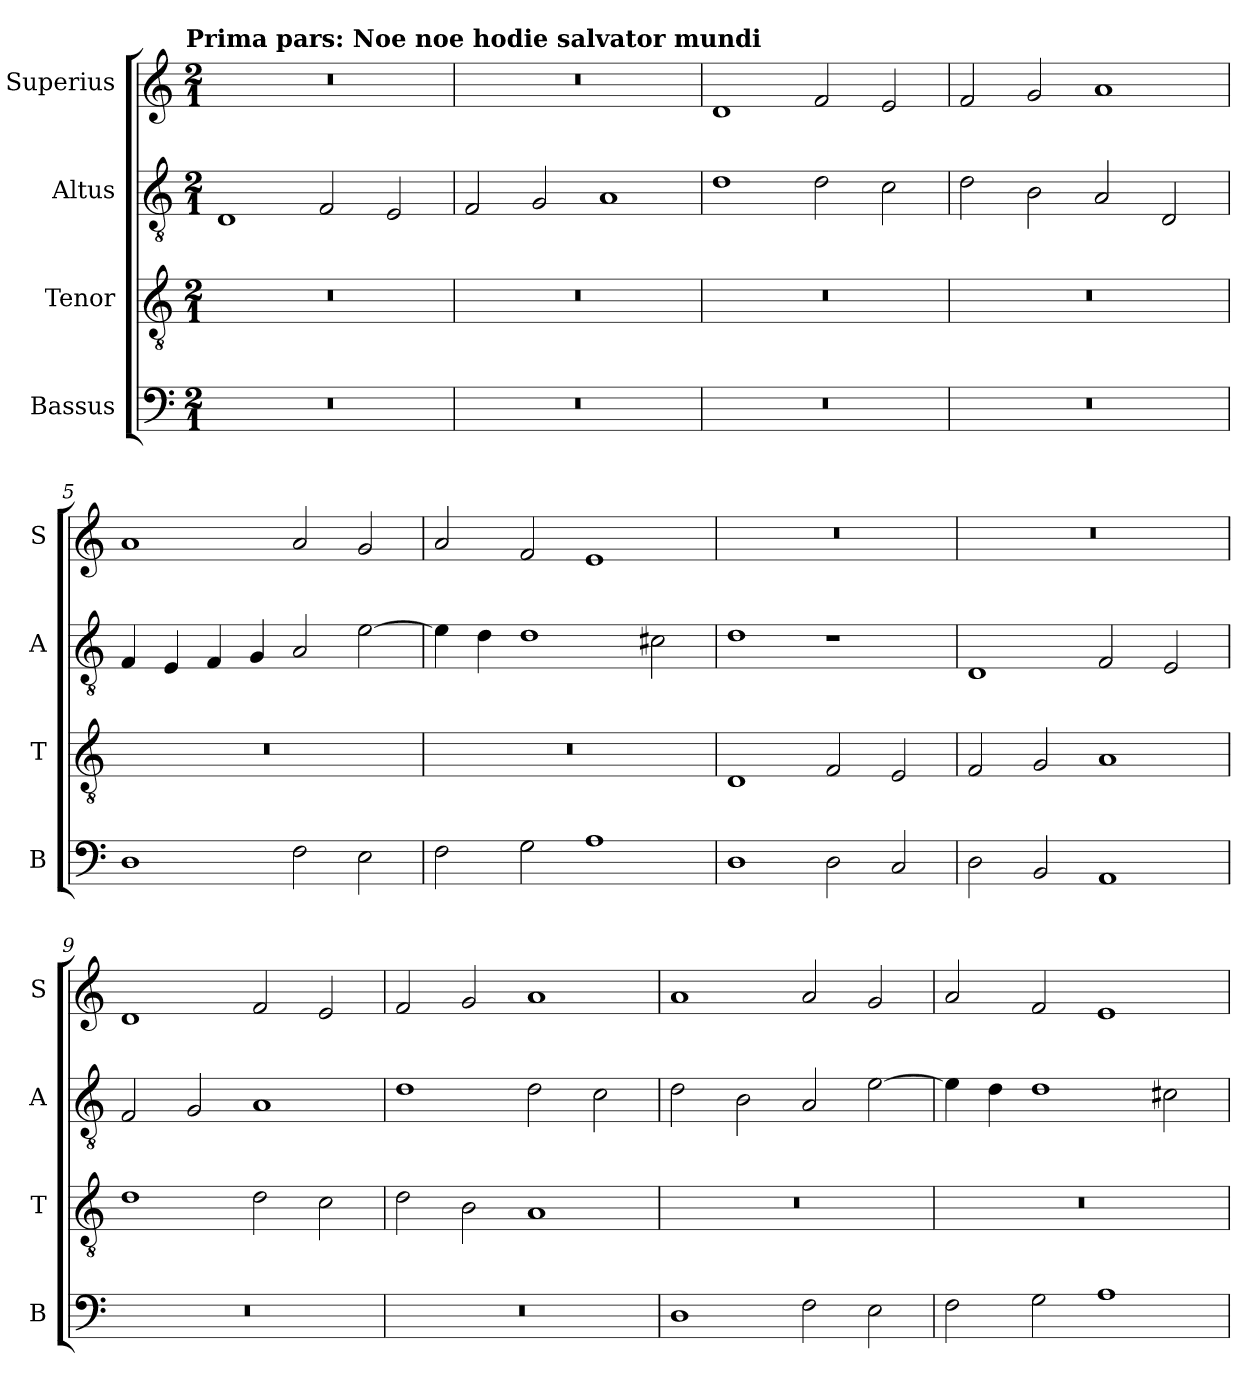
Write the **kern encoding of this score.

**kern	**kern	**kern	**kern
*part4	*part3	*part2	*part1
*staff4	*staff3	*staff2	*staff1
*I"Bassus	*I"Tenor	*I"Altus	*I"Superius
*I'B	*I'T	*I'A	*I'S
*clefF4	*clefGv2	*clefGv2	*clefG2
*k[]	*k[]	*k[]	*k[]
*C:	*C:	*C:	*C:
!!LO:TX:omd:t=Prima pars&colon; Noe noe hodie salvator mundi
*M2/1	*M2/1	*M2/1	*M2/1
=1	=1	=1	=1
0r	0r	1D	0r
.	.	2F	.
.	.	2E	.
=2	=2	=2	=2
0r	0r	2F	0r
.	.	2G	.
.	.	1A	.
=3	=3	=3	=3
0r	0r	1d	1d
.	.	2d	2f
.	.	2c	2e
=4	=4	=4	=4
0r	0r	2d	2f
.	.	2B	2g
.	.	2A	1a
.	.	2D	.
=5	=5	=5	=5
1D	0r	4F	1a
.	.	4E	.
.	.	4F	.
.	.	4G	.
2F	.	2A	2a
2E	.	[2e	2g
=6	=6	=6	=6
2F	0r	4e]	2a
.	.	4d	.
2G	.	1d	2f
1A	.	.	1e
.	.	2c#X	.
=7	=7	=7	=7
1D	1D	1d	0r
2D	2F	1r	.
2C	2E	.	.
=8	=8	=8	=8
2D	2F	1D	0r
2BB	2G	.	.
1AA	1A	2F	.
.	.	2E	.
=9	=9	=9	=9
0r	1d	2F	1d
.	.	2G	.
.	2d	1A	2f
.	2c	.	2e
=10	=10	=10	=10
0r	2d	1d	2f
.	2B	.	2g
.	1A	2d	1a
.	.	2c	.
=11	=11	=11	=11
1D	0r	2d	1a
.	.	2B	.
2F	.	2A	2a
2E	.	[2e	2g
=12	=12	=12	=12
2F	0r	4e]	2a
.	.	4d	.
2G	.	1d	2f
1A	.	.	1e
.	.	2c#X	.
=	=	=	=
*-	*-	*-	*-
